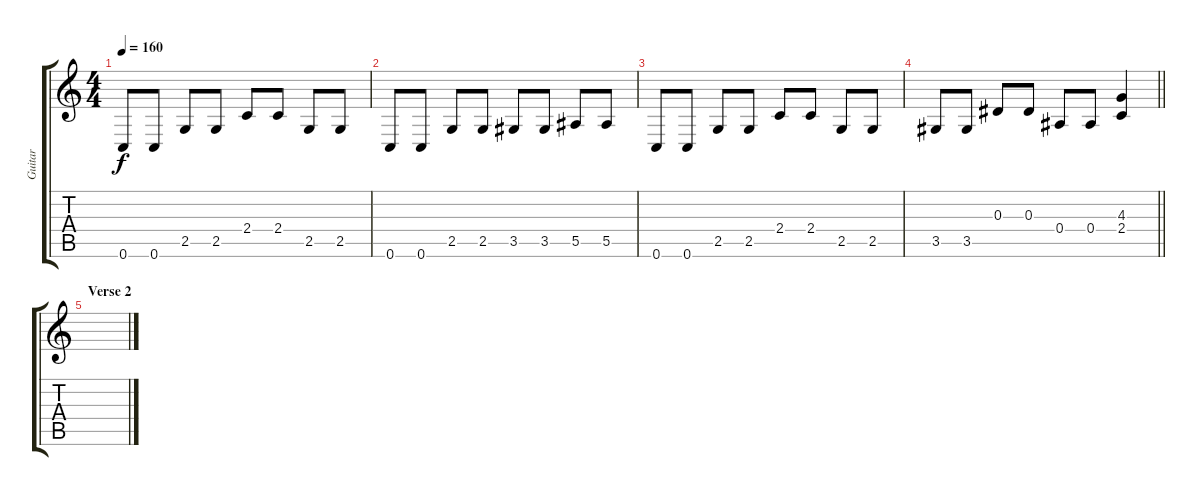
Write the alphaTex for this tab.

\track ("Guitar" "Guitar") {instrument distortionguitar}
\staff {score tabs}
\tuning (C4 G3 Eb3 Bb2 F2 C2) {hide}
\ts (4 4)
\tempo 160
\clef g2
\ks c
0.6.8{dy f} 0.6.8 2.5.8 2.5.8 2.4.8 2.4.8 2.5.8 2.5.8 |
0.6.8 0.6.8 2.5.8 2.5.8 3.5.8 3.5.8 5.5.8 5.5.8 |
0.6.8 0.6.8 2.5.8 2.5.8 2.4.8 2.4.8 2.5.8 2.5.8 |
\barLineRight lightlight
3.5.8 3.5.8 0.3.8 0.3.8 0.4.8 0.4.8 (4.3 2.4).4 |
\section ("" "Verse 2")
